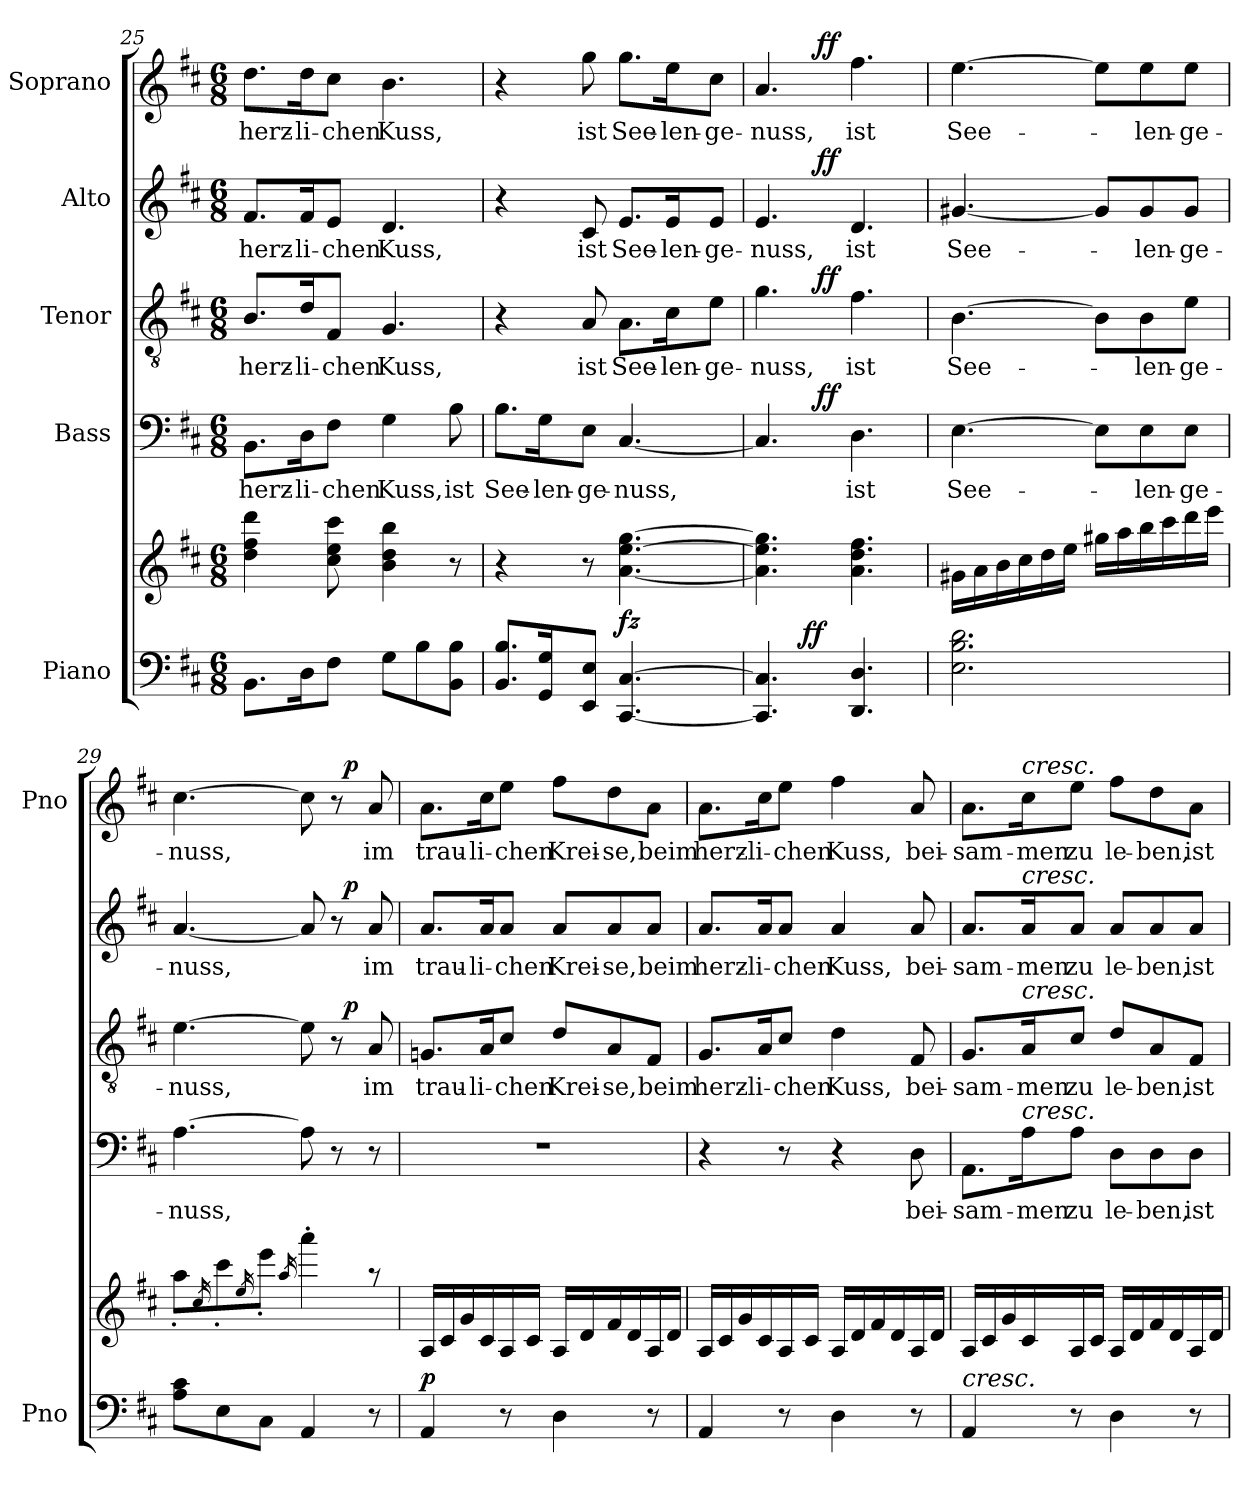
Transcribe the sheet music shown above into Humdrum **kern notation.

**kern	**kern	**dynam	**kern	**text	**dynam	**kern	**text	**dynam	**kern	**text	**dynam	**kern	**text	**dynam
*part5	*part5	*part5	*part4	*part4	*part4	*part3	*part3	*part3	*part2	*part2	*part2	*part1	*part1	*part1
*staff6	*staff5	*staff5/6	*staff4	*staff4	*staff4	*staff3	*staff3	*staff3	*staff2	*staff2	*staff2	*staff1	*staff1	*staff1
*I"Piano	*	*	*I"Bass	*	*	*I"Tenor	*	*	*I"Alto	*	*	*I"Soprano	*	*
*I'Pno	*	*	*	*	*	*	*	*	*	*	*	*I'Pno	*	*
*clefF4	*clefG2	*	*clefF4	*	*	*clefGv2	*	*	*clefG2	*	*	*clefG2	*	*
*k[f#c#]	*k[f#c#]	*	*k[f#c#]	*	*	*k[f#c#]	*	*	*k[f#c#]	*	*	*k[f#c#]	*	*
*D:	*D:	*	*D:	*	*	*D:	*	*	*D:	*	*	*D:	*	*
*M6/8	*M6/8	*	*M6/8	*	*	*M6/8	*	*	*M6/8	*	*	*M6/8	*	*
=25	=25	=25	=25	=25	=25	=25	=25	=25	=25	=25	=25	=25	=25	=25
8.BB\L	4dd\ 4ff#\ 4ddd\	.	8.BB\L	herz-	.	8.B/L	herz-	.	8.f#/L	herz-	.	8.dd\L	herz-	.
16D\k	.	.	16D\K	-li-	.	16d/K	-li-	.	16f#/K	-li-	.	16dd\K	-li-	.
8F#\J	8cc#\ 8ee\ 8ccc#\	.	8F#\J	-chen	.	8F#/J	-chen	.	8e/J	-chen	.	8cc#\J	-chen	.
8G\L	4b\ 4dd\ 4bb\	.	4G\	Kuss,	.	4.G/	Kuss,	.	4.d/	Kuss,	.	4.b\	Kuss,	.
8B\	.	.	.	.	.	.	.	.	.	.	.	.	.	.
8BB\ 8B\J	8r	.	8B\	ist	.	.	.	.	.	.	.	.	.	.
=26	=26	=26	=26	=26	=26	=26	=26	=26	=26	=26	=26	=26	=26	=26
8.BB/ 8.B/L	4r	.	8.B\L	See-	.	4r	.	.	4r	.	.	4r	.	.
16GG/ 16G/k	.	.	16G\K	-len-	.	.	.	.	.	.	.	.	.	.
8EE/ 8E/J	8r	.	8E\J	-ge-	.	8A/	ist	.	8c#/	ist	.	8gg\	ist	.
!	!	!LO:DY:a=2	!	!	!	!	!	!	!	!	!	!	!	!
[4.CC#/ [4.C#/	[4.a\ [4.ee\ [4.gg\	fz	[4.C#/	-nuss,	.	8.A\L	See-	.	8.e/L	See-	.	8.gg\L	See-	.
.	.	.	.	.	.	16c#\K	-len-	.	16e/K	-len-	.	16ee\K	-len-	.
.	.	.	.	.	.	8e\J	-ge-	.	8e/J	-ge-	.	8cc#\J	-ge-	.
!!LO:PB:g=z
=27	=27	=27	=27	=27	=27	=27	=27	=27	=27	=27	=27	=27	=27	=27
*^	*	*	*^	*	*	*^	*	*	*^	*	*	*^	*	*
4.CC#/] 4.C#/]	8..ryy	4.a\] 4.ee\] 4.gg\]	.	4.C#/]	4ryy	.	.	4.g\	4ryy	-nuss,	.	4.e/	4ryy	-nuss,	.	4.a/	4ryy	-nuss,	.
!	!	!	!LO:DY:a=2	!	!	!	!	!	!	!	!	!	!	!	!	!	!	!	!
.	2ryy	.	ff	.	.	.	.	.	.	.	.	.	.	.	.	.	.	.	.
!	!	!	!	!	!	!	!LO:DY:a	!	!	!	!LO:DY:a	!	!	!	!LO:DY:a	!	!	!	!LO:DY:a
.	.	.	.	.	2ryy	.	ff	.	2ryy	.	ff	.	2ryy	.	ff	.	2ryy	.	ff
4.DD/ 4.D/	.	4.a\ 4.dd\ 4.ff#\	.	4.D\	.	ist	.	4.f#\	.	ist	.	4.d/	.	ist	.	4.ff#\	.	ist	.
.	32ryy	.	.	.	.	.	.	.	.	.	.	.	.	.	.	.	.	.	.
*	*	*	*	*v	*v	*	*	*	*	*	*	*v	*v	*	*	*v	*v	*	*
*v	*v	*	*	*	*	*	*v	*v	*	*	*	*	*	*	*	*
=28	=28	=28	=28	=28	=28	=28	=28	=28	=28	=28	=28	=28	=28	=28
2.E\ 2.B\ 2.d\	16g#X\LL	.	[4.E\	See-	.	[4.B\	See-	.	[4.g#X/	See-	.	[4.ee\	See-	.
.	16a\	.	.	.	.	.	.	.	.	.	.	.	.	.
.	16b\	.	.	.	.	.	.	.	.	.	.	.	.	.
.	16cc#\	.	.	.	.	.	.	.	.	.	.	.	.	.
.	16dd\	.	.	.	.	.	.	.	.	.	.	.	.	.
.	16ee\JJ	.	.	.	.	.	.	.	.	.	.	.	.	.
.	16gg#X\LL	.	8E\L]	.	.	8B\L]	.	.	8g#/L]	.	.	8ee\L]	.	.
.	16aa\	.	.	.	.	.	.	.	.	.	.	.	.	.
.	16bb\	.	8E\	-len-	.	8B\	-len-	.	8g#/	-len-	.	8ee\	-len-	.
.	16ccc#\	.	.	.	.	.	.	.	.	.	.	.	.	.
.	16ddd\	.	8E\J	-ge-	.	8e\J	-ge-	.	8g#/J	-ge-	.	8ee\J	-ge-	.
.	16eee\JJ	.	.	.	.	.	.	.	.	.	.	.	.	.
=29	=29	=29	=29	=29	=29	=29	=29	=29	=29	=29	=29	=29	=29	=29
*	*^	*	*	*	*	*^	*	*	*^	*	*	*^	*	*
8A\ 8c#\L	8aa'</yy	8aa'>\L	.	[4.A\	-nuss,	.	[4.e\	2ryy	-nuss,	.	[4.a/	2ryy	-nuss,	.	[4.cc#\	2ryy	-nuss,	.
.	16qcc#/	.	.	.	.	.	.	.	.	.	.	.	.	.	.	.	.	.
8E\	8ccc#'</yy	8ccc#'>\	.	.	.	.	.	.	.	.	.	.	.	.	.	.	.	.
.	16qee/	.	.	.	.	.	.	.	.	.	.	.	.	.	.	.	.	.
8C#\J	8eee'</yy	8eee'>\J	.	.	.	.	.	.	.	.	.	.	.	.	.	.	.	.
.	16qaa/	.	.	.	.	.	.	.	.	.	.	.	.	.	.	.	.	.
4AA/	4aaa'>\	4.ryy	.	8A\]	.	.	8e\]	.	.	.	8a/]	.	.	.	8cc#\]	.	.	.
.	.	.	.	8r	.	.	8r	32ryy	.	.	8r	32ryy	.	.	8r	32ryy	.	.
!	!	!	!	!	!	!	!	!	!	!LO:DY:a	!	!	!	!LO:DY:a	!	!	!	!LO:DY:a
.	.	.	.	.	.	.	.	8..ryy	.	p	.	8..ryy	.	p	.	8..ryy	.	p
8r	8raa	.	.	8r	.	.	8A/	.	im	.	8a/	.	im	.	8a/	.	im	.
*	*v	*v	*	*	*	*	*	*	*	*	*	*	*	*	*	*	*	*
=30	=30	=30	=30	=30	=30	=30	=30	=30	=30	=30	=30	=30	=30	=30	=30	=30	=30
!	!	!LO:DY:a=2	!	!	!	!	!	!	!	!	!	!	!	!	!	!	!
*	*	*	*	*	*	*v	*v	*	*	*	*	*	*	*v	*v	*	*
*	*	*	*	*	*	*	*	*	*v	*v	*	*	*	*	*
4AA/	16A/LL	p	2.r	.	.	8.Gn/L	trau-	.	8.a/L	trau-	.	8.a\L	trau-	.
.	16c#/	.	.	.	.	.	.	.	.	.	.	.	.	.
.	16g/	.	.	.	.	.	.	.	.	.	.	.	.	.
.	16c#/	.	.	.	.	16A/K	-li-	.	16a/K	-li-	.	16cc#\K	-li-	.
8r	16A/	.	.	.	.	8c#/J	-chen	.	8a/J	-chen	.	8ee\J	-chen	.
.	16c#/JJ	.	.	.	.	.	.	.	.	.	.	.	.	.
4D\	16A/LL	.	.	.	.	8d/L	Krei-	.	8a/L	Krei-	.	8ff#\L	Krei-	.
.	16d/	.	.	.	.	.	.	.	.	.	.	.	.	.
.	16f#/	.	.	.	.	8A/	-se,	.	8a/	-se,	.	8dd\	-se,	.
.	16d/	.	.	.	.	.	.	.	.	.	.	.	.	.
8r	16A/	.	.	.	.	8F#/J	beim	.	8a/J	beim	.	8a\J	beim	.
.	16d/JJ	.	.	.	.	.	.	.	.	.	.	.	.	.
!!LO:LB:g=z
=31	=31	=31	=31	=31	=31	=31	=31	=31	=31	=31	=31	=31	=31	=31
4AA/	16A/LL	.	4r	.	.	8.G/L	herz-	.	8.a/L	herz-	.	8.a\L	herz-	.
.	16c#/	.	.	.	.	.	.	.	.	.	.	.	.	.
.	16g/	.	.	.	.	.	.	.	.	.	.	.	.	.
.	16c#/	.	.	.	.	16A/K	-li-	.	16a/K	-li-	.	16cc#\K	-li-	.
8r	16A/	.	8r	.	.	8c#/J	-chen	.	8a/J	-chen	.	8ee\J	-chen	.
.	16c#/JJ	.	.	.	.	.	.	.	.	.	.	.	.	.
4D\	16A/LL	.	4r	.	.	4d\	Kuss,	.	4a/	Kuss,	.	4ff#\	Kuss,	.
.	16d/	.	.	.	.	.	.	.	.	.	.	.	.	.
.	16f#/	.	.	.	.	.	.	.	.	.	.	.	.	.
.	16d/	.	.	.	.	.	.	.	.	.	.	.	.	.
8r	16A/	.	8D\	bei-	.	8F#/	bei-	.	8a/	bei-	.	8a/	bei-	.
.	16d/JJ	.	.	.	.	.	.	.	.	.	.	.	.	.
=32	=32	=32	=32	=32	=32	=32	=32	=32	=32	=32	=32	=32	=32	=32
!LO:TX:a:i:t=cresc.	!	!	!	!	!	!	!	!	!	!	!	!	!	!
4AA/	16A/LL	.	8.AA\L	-­sam-	.	8.G/L	-­sam-	.	8.a/L	-­sam-	.	8.a\L	-­sam-	.
.	16c#/	.	.	.	.	.	.	.	.	.	.	.	.	.
.	16g/	.	.	.	.	.	.	.	.	.	.	.	.	.
!	!	!	!	!	!	!	!	!	!	!	!	!LO:TX:a:i:t=cresc.	!	!
!	!	!	!	!	!	!	!	!	!LO:TX:a:i:t=cresc.	!	!	!	!	!
!	!	!	!	!	!	!LO:TX:a:i:t=cresc.	!	!	!	!	!	!	!	!
!	!	!	!LO:TX:a:i:t=cresc.	!	!	!	!	!	!	!	!	!	!	!
.	16c#/	.	16A\K	-men	.	16A/K	-men	.	16a/K	-men	.	16cc#\K	-men	.
8r	16A/	.	8A\J	zu	.	8c#/J	zu	.	8a/J	zu	.	8ee\J	zu	.
.	16c#/JJ	.	.	.	.	.	.	.	.	.	.	.	.	.
4D\	16A/LL	.	8D\L	le-	.	8d/L	le-	.	8a/L	le-	.	8ff#\L	le-	.
.	16d/	.	.	.	.	.	.	.	.	.	.	.	.	.
.	16f#/	.	8D\	-ben,	.	8A/	-ben,	.	8a/	-ben,	.	8dd\	-ben,	.
.	16d/	.	.	.	.	.	.	.	.	.	.	.	.	.
8r	16A/	.	8D\J	ist	.	8F#/J	ist	.	8a/J	ist	.	8a\J	ist	.
.	16d/JJ	.	.	.	.	.	.	.	.	.	.	.	.	.
=	=	=	=	=	=	=	=	=	=	=	=	=	=	=
*-	*-	*-	*-	*-	*-	*-	*-	*-	*-	*-	*-	*-	*-	*-
